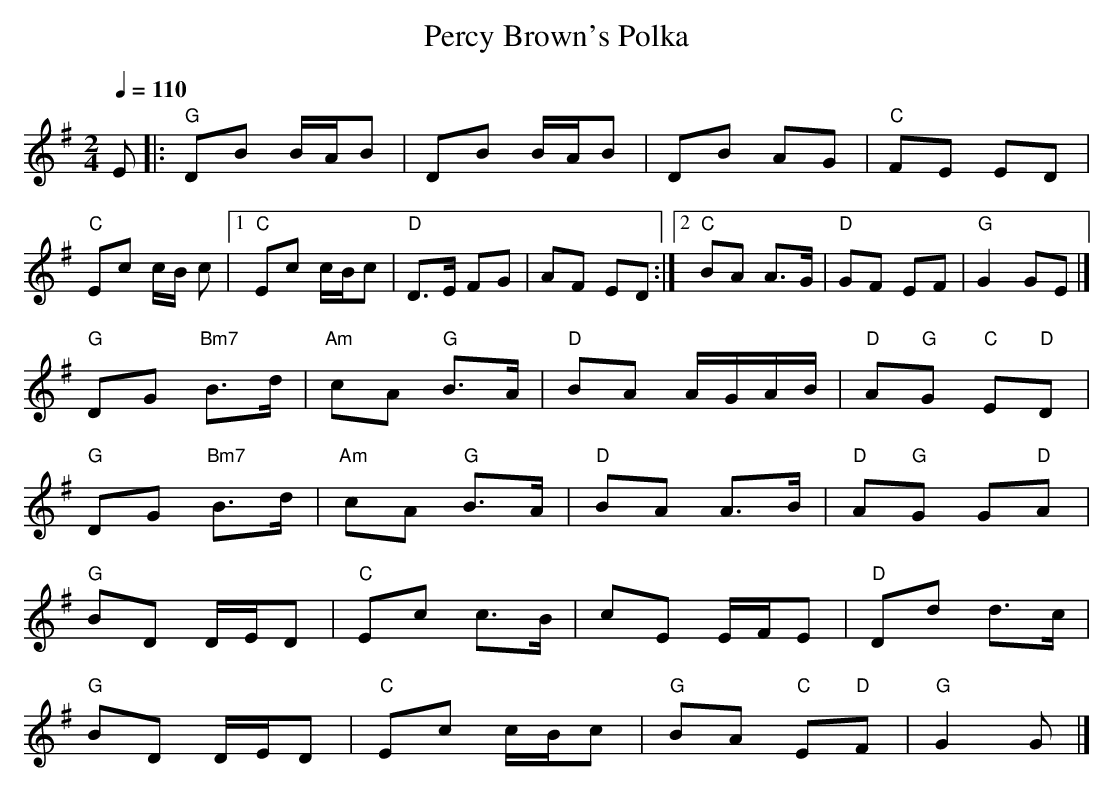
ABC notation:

X:1
T:Percy Brown's Polka
E:Trad arr Gavin Atkin
M:2/4
L:1/16
Q:1/4=110
K:G
E2|:"G"D2B2 BAB2|D2B2 BAB2|D2B2 A2G2|"C"F2E2 E2D2|
"C"E2c2 cB c2|[1"C"E2c2 cBc2|"D"D3E F2G2|A2F2 E2D2:|[2"C"B2A2 A3G|"D"G2F2 E2F2|"G"G4G2E2|]
"G"D2G2 "Bm7"B3d|"Am"c2A2 "G"B3A|"D"B2A2 AGAB|"D"A2"G"G2 "C"E2"D"D2|
"G"D2G2 "Bm7"B3d|"Am"c2A2 "G"B3A|"D"B2A2 A3B|"D"A2"G"G2 G2"D"A2|
"G"B2D2 DED2|"C"E2c2 c3B|c2E2 EFE2|"D"D2d2 d3c|
"G"B2D2 DED2|"C"E2c2 cBc2|"G"B2A2 "C"E2"D"F2|"G"G4G2|]
